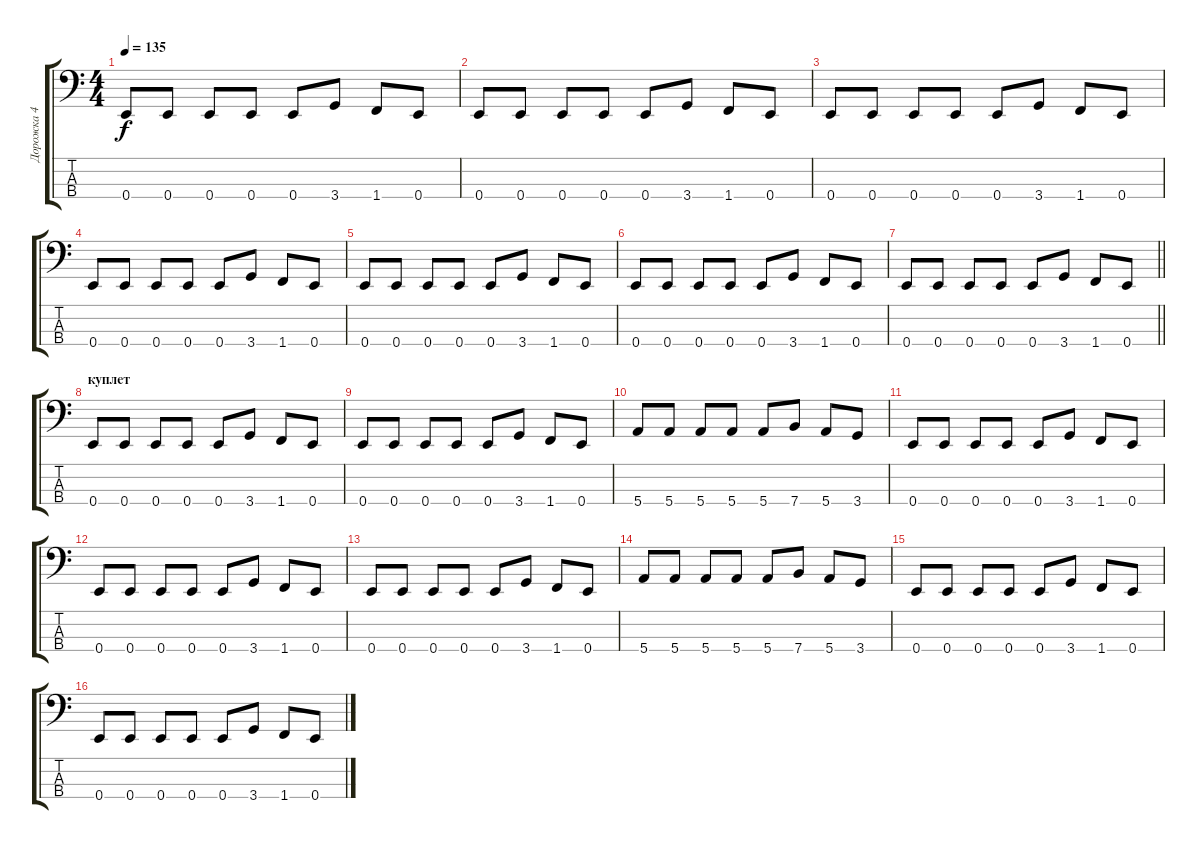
\track ("Дорожка 4" "Дорожка 4") {instrument electricbassfinger}
\staff {score tabs}
\tuning (G2 D2 A1 E1) {hide}
\ts (4 4)
\tempo 135
\clef f4
\ks c
0.4.8{dy f} 0.4.8 0.4.8 0.4.8 0.4.8 3.4.8 1.4.8 0.4.8 |
0.4.8 0.4.8 0.4.8 0.4.8 0.4.8 3.4.8 1.4.8 0.4.8 |
0.4.8 0.4.8 0.4.8 0.4.8 0.4.8 3.4.8 1.4.8 0.4.8 |
0.4.8 0.4.8 0.4.8 0.4.8 0.4.8 3.4.8 1.4.8 0.4.8 |
0.4.8 0.4.8 0.4.8 0.4.8 0.4.8 3.4.8 1.4.8 0.4.8 |
0.4.8 0.4.8 0.4.8 0.4.8 0.4.8 3.4.8 1.4.8 0.4.8 |
\barLineRight lightlight
0.4.8 0.4.8 0.4.8 0.4.8 0.4.8 3.4.8 1.4.8 0.4.8 |
\section ("" "куплет")
0.4.8 0.4.8 0.4.8 0.4.8 0.4.8 3.4.8 1.4.8 0.4.8 |
0.4.8 0.4.8 0.4.8 0.4.8 0.4.8 3.4.8 1.4.8 0.4.8 |
5.4.8 5.4.8 5.4.8 5.4.8 5.4.8 7.4.8 5.4.8 3.4.8 |
0.4.8 0.4.8 0.4.8 0.4.8 0.4.8 3.4.8 1.4.8 0.4.8 |
0.4.8 0.4.8 0.4.8 0.4.8 0.4.8 3.4.8 1.4.8 0.4.8 |
0.4.8 0.4.8 0.4.8 0.4.8 0.4.8 3.4.8 1.4.8 0.4.8 |
5.4.8 5.4.8 5.4.8 5.4.8 5.4.8 7.4.8 5.4.8 3.4.8 |
0.4.8 0.4.8 0.4.8 0.4.8 0.4.8 3.4.8 1.4.8 0.4.8 |
0.4.8 0.4.8 0.4.8 0.4.8 0.4.8 3.4.8 1.4.8 0.4.8
